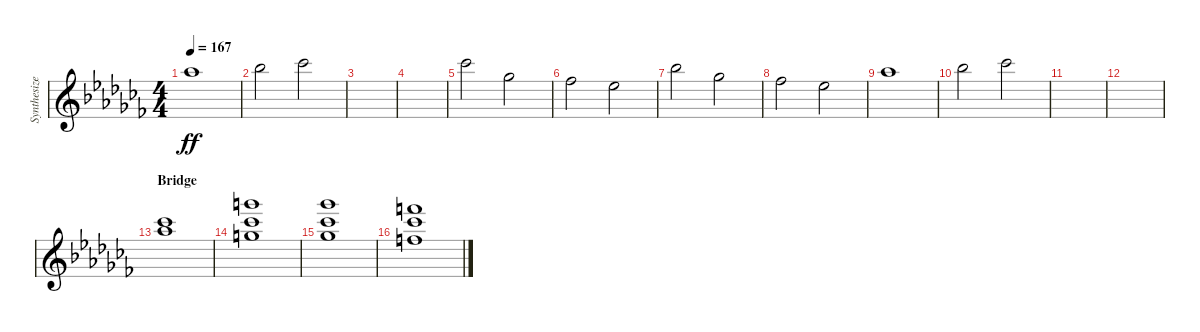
\track ("Synthesizer (Staff 1)" "Synthesize") {instrument pad3polysynth}
\staff {score}
\tuning (E4 B3 G3 D3 A2 E2 B1) {hide}
\ts (4 4)
\tempo 167
\clef g2
\ks abminor
16.1.1{dy ff} |
18.1.2 19.1.2 |
|
|
19.1.2 14.1.2 |
12.1.2 11.1.2 |
18.1.2 14.1.2 |
12.1.2 11.1.2 |
16.1.1 |
18.1.2 19.1.2 |
|
|
\section ("" "Bridge")
(16.1 24.2).1 |
(27.1 20.2 28.3).1 |
(26.1 19.2 28.3).1 |
(25.1 18.2 28.3).1
